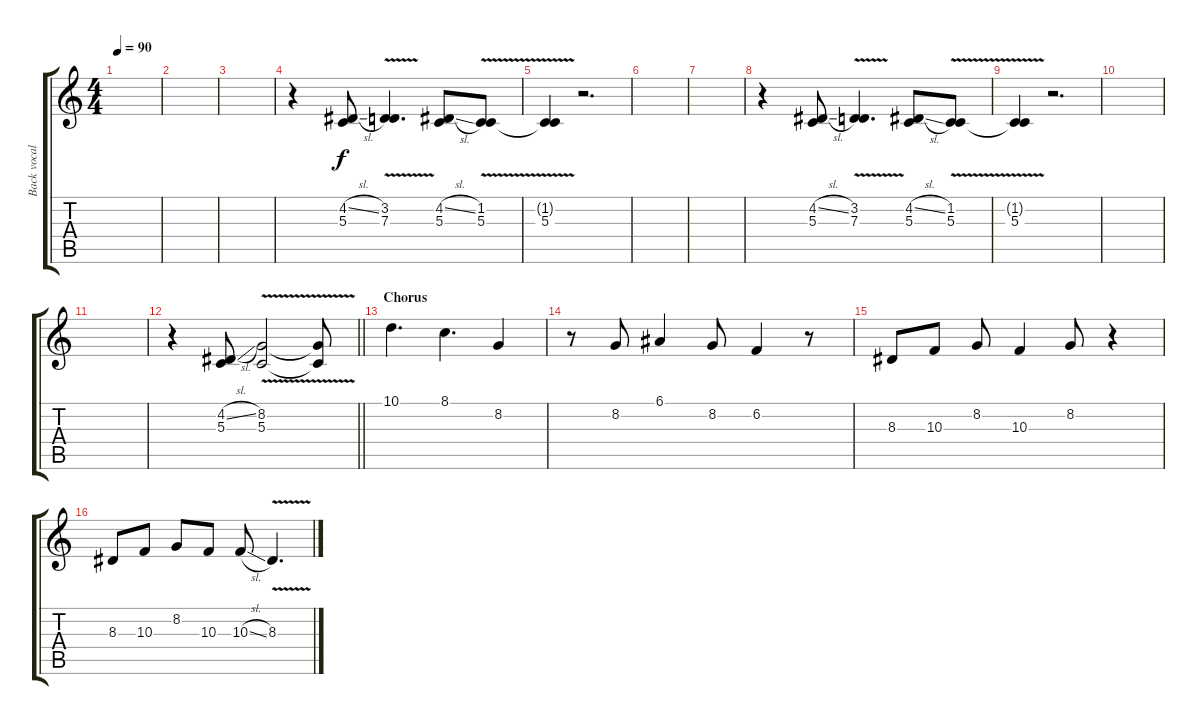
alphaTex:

\track ("Back vocal" "Back vocal") {instrument bassoon}
\staff {score tabs}
\tuning (E4 B3 G3 D3 A2 E2) {hide}
\ts (4 4)
\tempo 90
\clef g2
\ks c
|
|
|
r.4 (4.2{sl} 5.3).8 (3.2{v} 7.3).4{d} (4.2{sl} 5.3).8 (1.2{v} 5.3).8 |
(1.2{t} 5.3).4 r.2{d} |
|
|
r.4 (4.2{sl} 5.3).8 (3.2{v} 7.3).4{d} (4.2{sl} 5.3).8 (1.2{v} 5.3).8 |
(1.2{t} 5.3).4 r.2{d} |
|
|
\barLineRight lightlight
r.4 (4.2{sl} 5.3).8 (8.2{v} 5.3).2 (8.2{t} 5.3{t}).8 |
\section ("" "Chorus")
10.1.4{d} 8.1.4{d} 8.2.4 |
r.8 8.2.8 6.1.4 8.2.8 6.2.4 r.8 |
8.3.8 10.3.8 8.2.8 10.3.4 8.2.8 r.4 |
8.3.8 10.3.8 8.2.8 10.3.8 10.3{sl}.8 8.3{v}.4{d}
